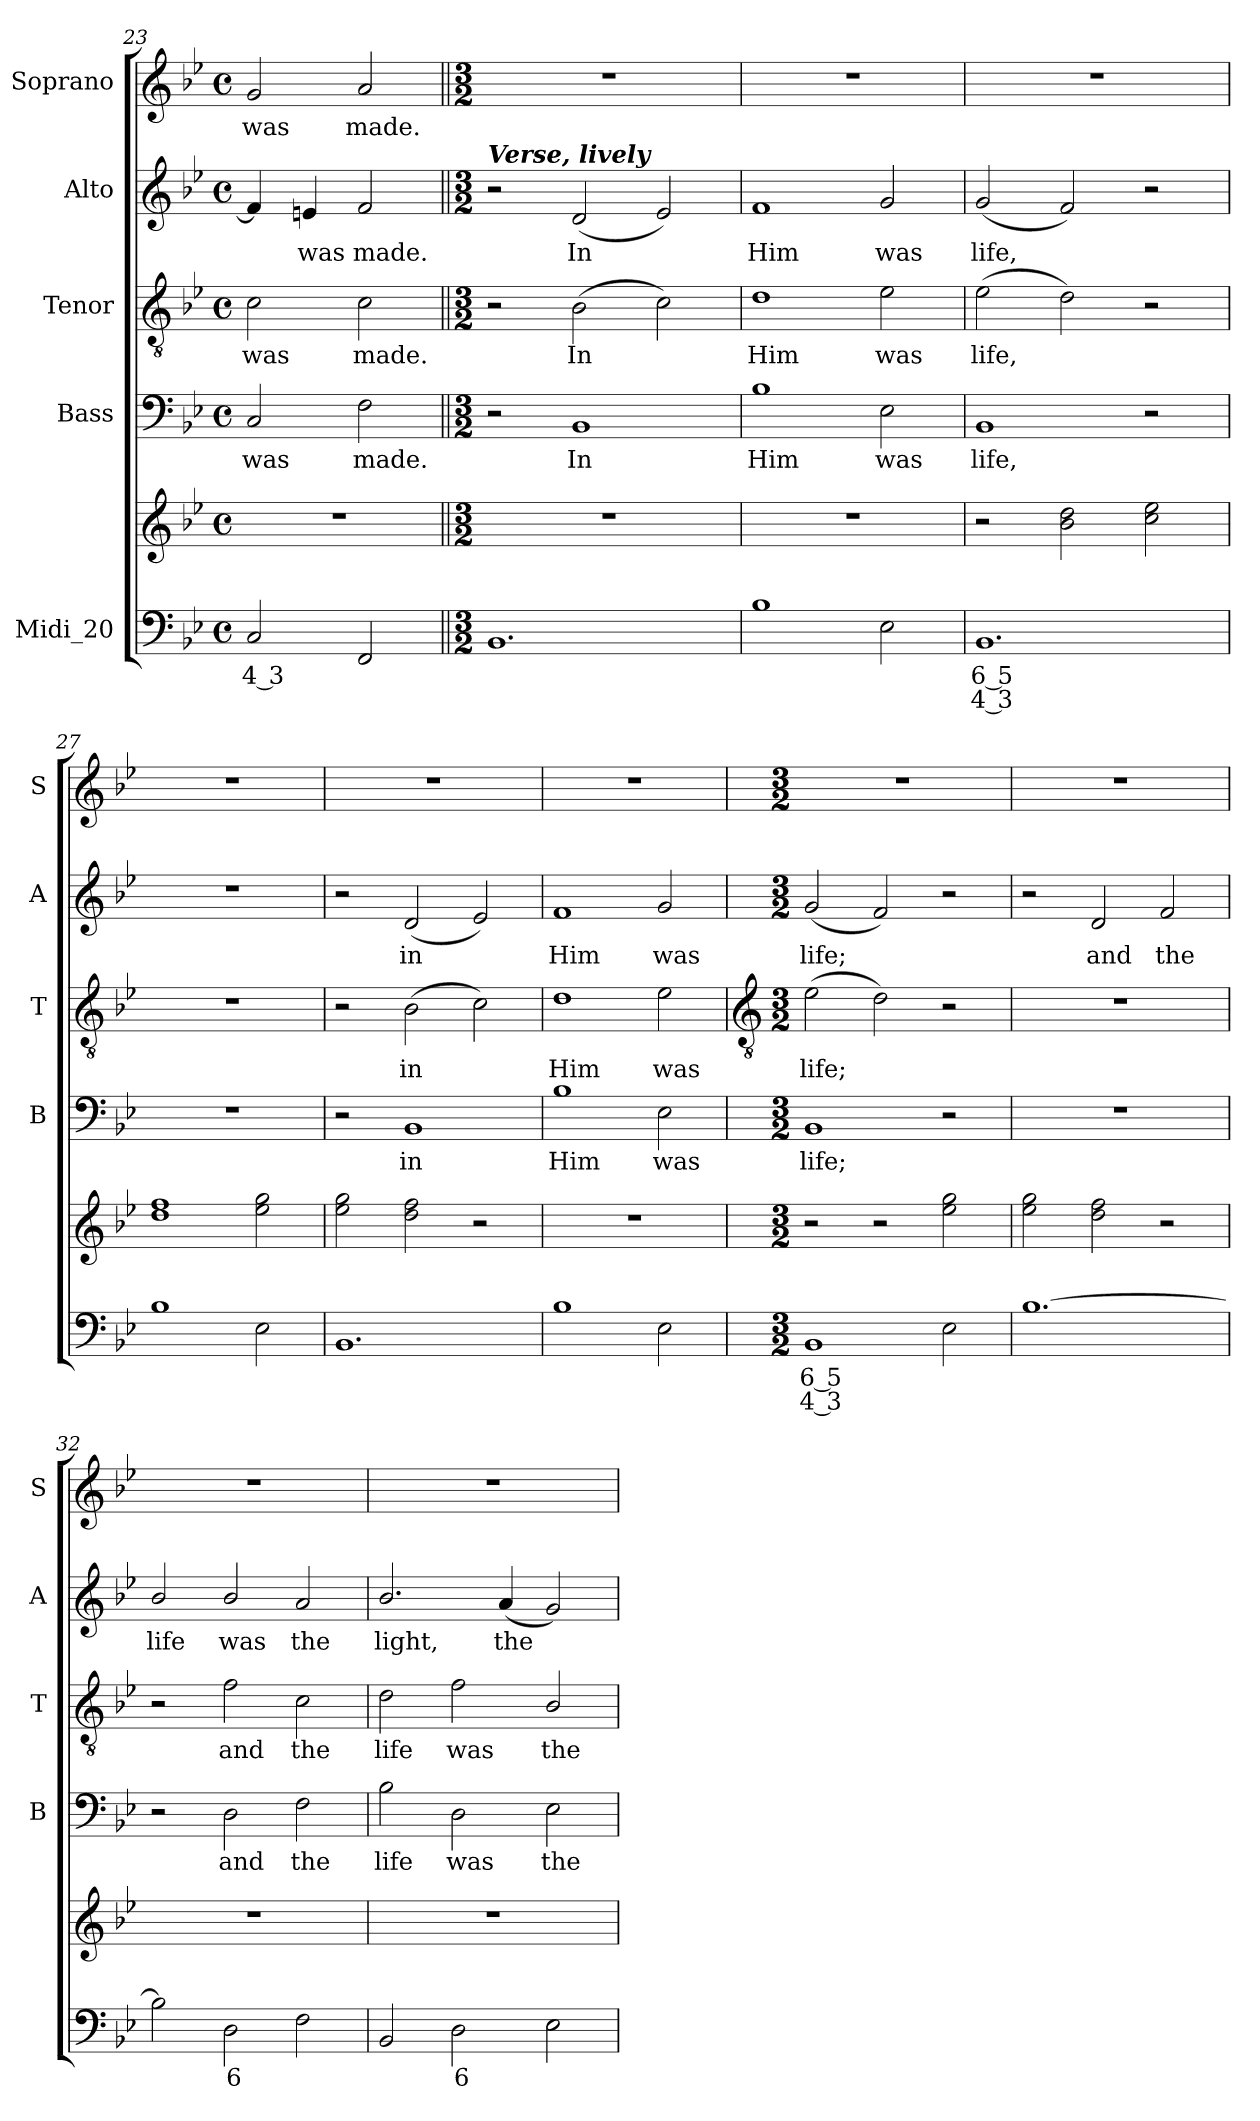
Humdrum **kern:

**kern	**text	**text	**kern	**kern	**text	**kern	**text	**kern	**text	**kern	**text
*part5	*part5	*part5	*part5	*part4	*part4	*part3	*part3	*part2	*part2	*part1	*part1
*staff6	*staff6	*staff6	*staff5	*staff4	*staff4	*staff3	*staff3	*staff2	*staff2	*staff1	*staff1
*I"Midi_20	*	*	*	*I"Bass	*	*I"Tenor	*	*I"Alto	*	*I"Soprano	*
*	*	*	*	*I'B	*	*I'T	*	*I'A	*	*I'S	*
*clefF4	*	*	*clefG2	*clefF4	*	*clefGv2	*	*clefG2	*	*clefG2	*
*k[b-e-]	*	*	*k[b-e-]	*k[b-e-]	*	*k[b-e-]	*	*k[b-e-]	*	*k[b-e-]	*
*B-:	*	*	*B-:	*B-:	*	*B-:	*	*B-:	*	*B-:	*
*M4/4	*	*	*M4/4	*M4/4	*	*M4/4	*	*M4/4	*	*M4/4	*
*met(c)	*	*	*met(c)	*met(c)	*	*met(c)	*	*met(c)	*	*met(c)	*
=23	=23	=23	=23	=23	=23	=23	=23	=23	=23	=23	=23
!	!LO:LY:b	!	!	!	!LO:LY:b	!	!LO:LY:b	!	!	!	!LO:LY:b
2C	4 3	.	1r	2C	was	2c	was	4f]	.	2g	was
!	!	!	!	!	!	!	!	!	!LO:LY:b	!	!
.	.	.	.	.	.	.	.	4en	was	.	.
!	!	!	!	!	!LO:LY:b	!	!LO:LY:b	!	!LO:LY:b	!	!LO:LY:b
2FF	.	.	.	2F	made.	2c	made.	2f	made.	2a	made.
=24||	=24||	=24||	=24||	=24||	=24||	=24||	=24||	=24||	=24||	=24||	=24||
*M3/2	*	*	*M3/2	*M3/2	*	*M3/2	*	*M3/2	*	*M3/2	*
!	!	!	!	!	!	!	!	!LO:TX:a:Bi:t=Verse, lively	!	!	!
!	!	!	!LO:N:vis=1	!	!	!	!	!	!	!LO:N:vis=1	!
1.BB-	.	.	1.r	2r	.	2r	.	2r	.	1.r	.
!	!	!	!	!	!LO:LY:b	!	!LO:LY:b	!	!LO:LY:b	!	!
.	.	.	.	1BB-	In	(>2B-	In	(<2d	In	.	.
.	.	.	.	.	.	2c)	.	2e-)	.	.	.
=25	=25	=25	=25	=25	=25	=25	=25	=25	=25	=25	=25
!	!	!	!LO:N:vis=1	!	!LO:LY:b	!	!LO:LY:b	!	!LO:LY:b	!LO:N:vis=1	!
1B-	.	.	1.r	1B-	Him	1d	Him	1f	Him	1.r	.
!	!	!	!	!	!LO:LY:b	!	!LO:LY:b	!	!LO:LY:b	!	!
2E-	.	.	.	2E-	was	2e-	was	2g	was	.	.
=26	=26	=26	=26	=26	=26	=26	=26	=26	=26	=26	=26
!	!LO:LY:b	!LO:LY:b	!	!	!LO:LY:b	!	!LO:LY:b	!	!LO:LY:b	!LO:N:vis=1	!
1.BB-	6 5	4 3	2r	1BB-	life,	(>2e-	life,	(<2g	life,	1.r	.
.	.	.	2b- 2dd	.	.	2d)	.	2f)	.	.	.
.	.	.	2cc 2ee-	2r	.	2r	.	2r	.	.	.
=27	=27	=27	=27	=27	=27	=27	=27	=27	=27	=27	=27
!	!	!	!	!LO:N:vis=1	!	!LO:N:vis=1	!	!LO:N:vis=1	!	!LO:N:vis=1	!
1B-	.	.	1dd 1ff	1.r	.	1.r	.	1.r	.	1.r	.
2E-	.	.	2ee- 2gg	.	.	.	.	.	.	.	.
=28	=28	=28	=28	=28	=28	=28	=28	=28	=28	=28	=28
!	!	!	!	!	!	!	!	!	!	!LO:N:vis=1	!
1.BB-	.	.	2ee- 2gg	2r	.	2r	.	2r	.	1.r	.
!	!	!	!	!	!LO:LY:b	!	!LO:LY:b	!	!LO:LY:b	!	!
.	.	.	2dd 2ff	1BB-	in	(>2B-	in	(<2d	in	.	.
.	.	.	2r	.	.	2c)	.	2e-)	.	.	.
=29	=29	=29	=29	=29	=29	=29	=29	=29	=29	=29	=29
!	!	!	!LO:N:vis=1	!	!LO:LY:b	!	!LO:LY:b	!	!LO:LY:b	!LO:N:vis=1	!
1B-	.	.	1.r	1B-	Him	1d	Him	1f	Him	1.r	.
!	!	!	!	!	!LO:LY:b	!	!LO:LY:b	!	!LO:LY:b	!	!
2E-	.	.	.	2E-	was	2e-	was	2g	was	.	.
!!LO:LB:g=z
=30	=30	=30	=30	=30	=30	=30	=30	=30	=30	=30	=30
*	*	*	*	*	*	*clefGv2	*	*	*	*	*
*M3/2	*	*	*M3/2	*M3/2	*	*M3/2	*	*M3/2	*	*M3/2	*
!	!LO:LY:b	!LO:LY:b	!	!	!LO:LY:b	!	!LO:LY:b	!	!LO:LY:b	!	!
1BB-	6 5	4 3	2r	1BB-	life;	(>2e-	life;	(<2g	life;	1.r	.
.	.	.	2r	.	.	2d)	.	2f)	.	.	.
2E-	.	.	2ee- 2gg	2r	.	2r	.	2r	.	.	.
=31	=31	=31	=31	=31	=31	=31	=31	=31	=31	=31	=31
!	!	!	!	!LO:N:vis=1	!	!LO:N:vis=1	!	!	!	!	!
[1.B-	.	.	2ee- 2gg	1.r	.	1.r	.	2r	.	1.r	.
!	!	!	!	!	!	!	!	!	!LO:LY:b	!	!
.	.	.	2dd 2ff	.	.	.	.	2d	and	.	.
!	!	!	!	!	!	!	!	!	!LO:LY:b	!	!
.	.	.	2r	.	.	.	.	2f	the	.	.
=32	=32	=32	=32	=32	=32	=32	=32	=32	=32	=32	=32
!	!	!	!LO:N:vis=1	!	!	!	!	!	!LO:LY:b	!	!
2B-]	.	.	1.r	2r	.	2r	.	2b-/	life	1.r	.
!	!LO:LY:b	!	!	!	!LO:LY:b	!	!LO:LY:b	!	!LO:LY:b	!	!
2D	6	.	.	2D	and	2f	and	2b-/	was	.	.
!	!	!	!	!	!LO:LY:b	!	!LO:LY:b	!	!LO:LY:b	!	!
2F	.	.	.	2F	the	2c	the	2a	the	.	.
=33	=33	=33	=33	=33	=33	=33	=33	=33	=33	=33	=33
!	!	!	!LO:N:vis=1	!	!LO:LY:b	!	!LO:LY:b	!	!LO:LY:b	!	!
2BB-	.	.	1.r	2B-	life	2d	life	2.b-/	light,	1.r	.
!	!LO:LY:b	!	!	!	!LO:LY:b	!	!LO:LY:b	!	!	!	!
2D	6	.	.	2D	was	2f	was	.	.	.	.
!	!	!	!	!	!	!	!	!	!LO:LY:b	!	!
.	.	.	.	.	.	.	.	(<4a	the	.	.
!	!	!	!	!	!LO:LY:b	!	!LO:LY:b	!	!	!	!
2E-	.	.	.	2E-	the	2B-/	the	2g)	.	.	.
=	=	=	=	=	=	=	=	=	=	=	=
*-	*-	*-	*-	*-	*-	*-	*-	*-	*-	*-	*-
